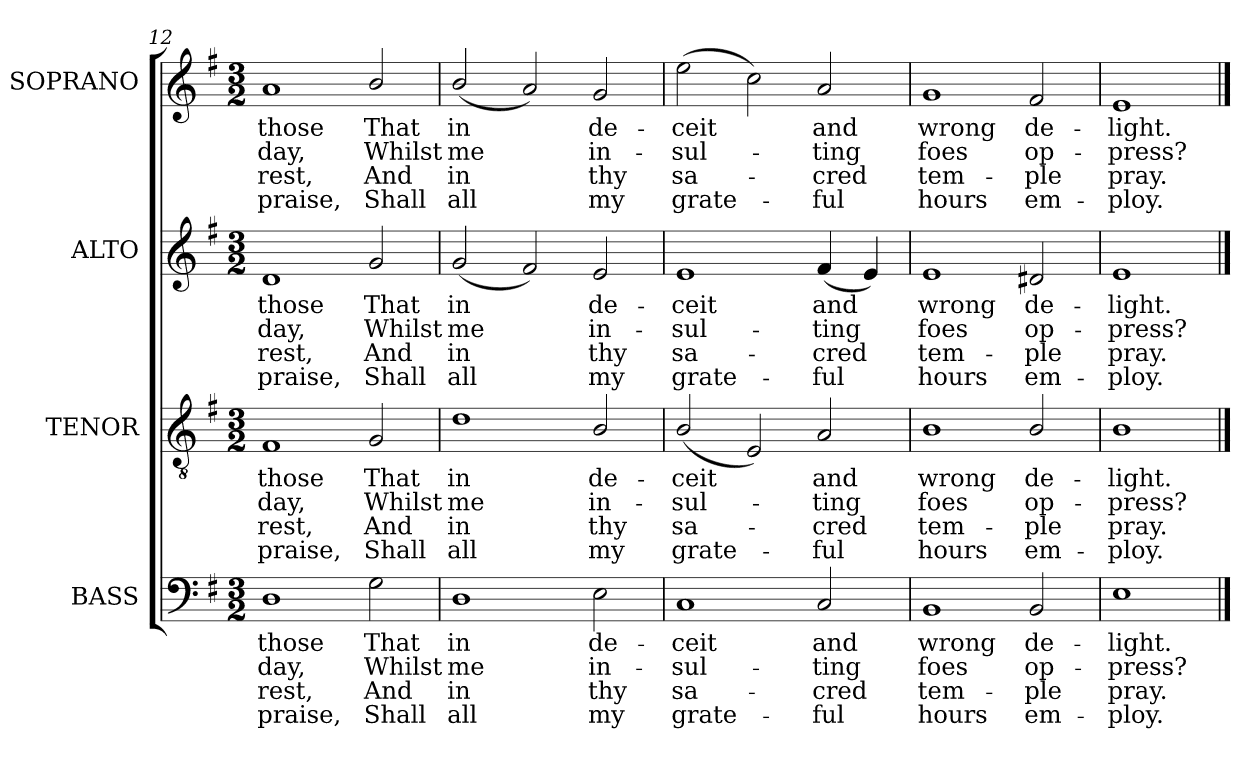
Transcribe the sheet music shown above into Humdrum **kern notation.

**kern	**text	**text	**text	**text	**kern	**text	**text	**text	**text	**kern	**text	**text	**text	**text	**kern	**text	**text	**text	**text
*part4	*part4	*part4	*part4	*part4	*part3	*part3	*part3	*part3	*part3	*part2	*part2	*part2	*part2	*part2	*part1	*part1	*part1	*part1	*part1
*staff4	*staff4	*staff4	*staff4	*staff4	*staff3	*staff3	*staff3	*staff3	*staff3	*staff2	*staff2	*staff2	*staff2	*staff2	*staff1	*staff1	*staff1	*staff1	*staff1
*I"BASS	*	*	*	*	*I"TENOR	*	*	*	*	*I"ALTO	*	*	*	*	*I"SOPRANO	*	*	*	*
*I'B.	*	*	*	*	*I'T.	*	*	*	*	*I'A.	*	*	*	*	*I'S.	*	*	*	*
*clefF4	*	*	*	*	*clefGv2	*	*	*	*	*clefG2	*	*	*	*	*clefG2	*	*	*	*
*	*	*	*	*	*ITrd7c12	*	*	*	*	*	*	*	*	*	*	*	*	*	*
*k[f#]	*	*	*	*	*k[f#]	*	*	*	*	*k[f#]	*	*	*	*	*k[f#]	*	*	*	*
*e:	*	*	*	*	*e:	*	*	*	*	*e:	*	*	*	*	*e:	*	*	*	*
*M3/2	*	*	*	*	*M3/2	*	*	*	*	*M3/2	*	*	*	*	*M3/2	*	*	*	*
=12	=12	=12	=12	=12	=12	=12	=12	=12	=12	=12	=12	=12	=12	=12	=12	=12	=12	=12	=12
!	!LO:LY:b:color=#000000	!LO:LY:b:color=#000000	!LO:LY:b:color=#000000	!LO:LY:b:color=#000000	!	!	!	!	!	!	!	!	!	!	!	!	!	!	!
!	!	!	!	!	!	!LO:LY:b:color=#000000	!LO:LY:b:color=#000000	!LO:LY:b:color=#000000	!LO:LY:b:color=#000000	!	!	!	!	!	!	!	!	!	!
!	!	!	!	!	!	!	!	!	!	!	!LO:LY:b:color=#000000	!LO:LY:b:color=#000000	!LO:LY:b:color=#000000	!LO:LY:b:color=#000000	!	!	!	!	!
!	!	!	!	!	!	!	!	!	!	!	!	!	!	!	!	!LO:LY:b:color=#000000	!LO:LY:b:color=#000000	!LO:LY:b:color=#000000	!LO:LY:b:color=#000000
1Di	those	day,	rest,	praise,	1FF#i	those	day,	rest,	praise,	1di	those	day,	rest,	praise,	1ai	those	day,	rest,	praise,
!	!LO:LY:b:color=#000000	!LO:LY:b:color=#000000	!LO:LY:b:color=#000000	!LO:LY:b:color=#000000	!	!	!	!	!	!	!	!	!	!	!	!	!	!	!
!	!	!	!	!	!	!LO:LY:b:color=#000000	!LO:LY:b:color=#000000	!LO:LY:b:color=#000000	!LO:LY:b:color=#000000	!	!	!	!	!	!	!	!	!	!
!	!	!	!	!	!	!	!	!	!	!	!LO:LY:b:color=#000000	!LO:LY:b:color=#000000	!LO:LY:b:color=#000000	!LO:LY:b:color=#000000	!	!	!	!	!
!	!	!	!	!	!	!	!	!	!	!	!	!	!	!	!	!LO:LY:b:color=#000000	!LO:LY:b:color=#000000	!LO:LY:b:color=#000000	!LO:LY:b:color=#000000
2Gi\	That	Whilst	And	Shall	2GGi/	That	Whilst	And	Shall	2gi/	That	Whilst	And	Shall	2bi/	That	Whilst	And	Shall
=13	=13	=13	=13	=13	=13	=13	=13	=13	=13	=13	=13	=13	=13	=13	=13	=13	=13	=13	=13
!	!LO:LY:b:color=#000000	!LO:LY:b:color=#000000	!LO:LY:b:color=#000000	!LO:LY:b:color=#000000	!	!	!	!	!	!	!	!	!	!	!	!	!	!	!
!	!	!	!	!	!	!LO:LY:b:color=#000000	!LO:LY:b:color=#000000	!LO:LY:b:color=#000000	!LO:LY:b:color=#000000	!	!	!	!	!	!	!	!	!	!
!	!	!	!	!	!	!	!	!	!	!	!LO:LY:b:color=#000000	!LO:LY:b:color=#000000	!LO:LY:b:color=#000000	!LO:LY:b:color=#000000	!	!	!	!	!
!	!	!	!	!	!	!	!	!	!	!	!	!	!	!	!	!LO:LY:b:color=#000000	!LO:LY:b:color=#000000	!LO:LY:b:color=#000000	!LO:LY:b:color=#000000
1Di	in	me	in	all	1Di	in	me	in	all	(2gi/	in	me	in	all	(2bi/	in	me	in	all
.	.	.	.	.	.	.	.	.	.	2f#i/)	.	.	.	.	2ai/)	.	.	.	.
!	!LO:LY:b:color=#000000	!LO:LY:b:color=#000000	!LO:LY:b:color=#000000	!LO:LY:b:color=#000000	!	!	!	!	!	!	!	!	!	!	!	!	!	!	!
!	!	!	!	!	!	!LO:LY:b:color=#000000	!LO:LY:b:color=#000000	!LO:LY:b:color=#000000	!LO:LY:b:color=#000000	!	!	!	!	!	!	!	!	!	!
!	!	!	!	!	!	!	!	!	!	!	!LO:LY:b:color=#000000	!LO:LY:b:color=#000000	!LO:LY:b:color=#000000	!LO:LY:b:color=#000000	!	!	!	!	!
!	!	!	!	!	!	!	!	!	!	!	!	!	!	!	!	!LO:LY:b:color=#000000	!LO:LY:b:color=#000000	!LO:LY:b:color=#000000	!LO:LY:b:color=#000000
2Ei\	de-	in-	thy	my	2BBi/	de-	in-	thy	my	2ei/	de-	in-	thy	my	2gi/	de-	in-	thy	my
=14	=14	=14	=14	=14	=14	=14	=14	=14	=14	=14	=14	=14	=14	=14	=14	=14	=14	=14	=14
!	!LO:LY:b:color=#000000	!LO:LY:b:color=#000000	!LO:LY:b:color=#000000	!LO:LY:b:color=#000000	!	!	!	!	!	!	!	!	!	!	!	!	!	!	!
!	!	!	!	!	!	!LO:LY:b:color=#000000	!LO:LY:b:color=#000000	!LO:LY:b:color=#000000	!LO:LY:b:color=#000000	!	!	!	!	!	!	!	!	!	!
!	!	!	!	!	!	!	!	!	!	!	!LO:LY:b:color=#000000	!LO:LY:b:color=#000000	!LO:LY:b:color=#000000	!LO:LY:b:color=#000000	!	!	!	!	!
!	!	!	!	!	!	!	!	!	!	!	!	!	!	!	!	!LO:LY:b:color=#000000	!LO:LY:b:color=#000000	!LO:LY:b:color=#000000	!LO:LY:b:color=#000000
1Ci	-ceit	-sul-	sa-	-grate-	(2BBi/	-ceit	-sul-	sa-	-grate-	1ei	-ceit	-sul-	sa-	-grate-	(2eei\	-ceit	-sul-	sa-	-grate-
.	.	.	.	.	2EEi/)	.	.	.	.	.	.	.	.	.	2cci\)	.	.	.	.
!	!LO:LY:b:color=#000000	!LO:LY:b:color=#000000	!LO:LY:b:color=#000000	!LO:LY:b:color=#000000	!	!	!	!	!	!	!	!	!	!	!	!	!	!	!
!	!	!	!	!	!	!LO:LY:b:color=#000000	!LO:LY:b:color=#000000	!LO:LY:b:color=#000000	!LO:LY:b:color=#000000	!	!	!	!	!	!	!	!	!	!
!	!	!	!	!	!	!	!	!	!	!	!LO:LY:b:color=#000000	!LO:LY:b:color=#000000	!LO:LY:b:color=#000000	!LO:LY:b:color=#000000	!	!	!	!	!
!	!	!	!	!	!	!	!	!	!	!	!	!	!	!	!	!LO:LY:b:color=#000000	!LO:LY:b:color=#000000	!LO:LY:b:color=#000000	!LO:LY:b:color=#000000
2Ci/	and	-ting	-cred	ful	2AAi/	and	-ting	-cred	ful	(4f#i/	and	-ting	-cred	ful	2ai/	and	-ting	-cred	ful
.	.	.	.	.	.	.	.	.	.	4ei/)	.	.	.	.	.	.	.	.	.
=15	=15	=15	=15	=15	=15	=15	=15	=15	=15	=15	=15	=15	=15	=15	=15	=15	=15	=15	=15
!	!LO:LY:b:color=#000000	!LO:LY:b:color=#000000	!LO:LY:b:color=#000000	!LO:LY:b:color=#000000	!	!	!	!	!	!	!	!	!	!	!	!	!	!	!
!	!	!	!	!	!	!LO:LY:b:color=#000000	!LO:LY:b:color=#000000	!LO:LY:b:color=#000000	!LO:LY:b:color=#000000	!	!	!	!	!	!	!	!	!	!
!	!	!	!	!	!	!	!	!	!	!	!LO:LY:b:color=#000000	!LO:LY:b:color=#000000	!LO:LY:b:color=#000000	!LO:LY:b:color=#000000	!	!	!	!	!
!	!	!	!	!	!	!	!	!	!	!	!	!	!	!	!	!LO:LY:b:color=#000000	!LO:LY:b:color=#000000	!LO:LY:b:color=#000000	!LO:LY:b:color=#000000
1BBi	wrong	foes	tem-	-hours	1BBi	wrong	foes	tem-	-hours	1ei	wrong	foes	tem-	-hours	1gi	wrong	foes	tem-	-hours
!	!LO:LY:b:color=#000000	!LO:LY:b:color=#000000	!LO:LY:b:color=#000000	!LO:LY:b:color=#000000	!	!	!	!	!	!	!	!	!	!	!	!	!	!	!
!	!	!	!	!	!	!LO:LY:b:color=#000000	!LO:LY:b:color=#000000	!LO:LY:b:color=#000000	!LO:LY:b:color=#000000	!	!	!	!	!	!	!	!	!	!
!	!	!	!	!	!	!	!	!	!	!	!LO:LY:b:color=#000000	!LO:LY:b:color=#000000	!LO:LY:b:color=#000000	!LO:LY:b:color=#000000	!	!	!	!	!
!	!	!	!	!	!	!	!	!	!	!	!	!	!	!	!	!LO:LY:b:color=#000000	!LO:LY:b:color=#000000	!LO:LY:b:color=#000000	!LO:LY:b:color=#000000
2BBi/	de-	op-	ple	em-	2BBi/	de-	op-	ple	em-	2d#Xi/	de-	op-	ple	em-	2f#i/	de-	op-	ple	em-
=16	=16	=16	=16	=16	=16	=16	=16	=16	=16	=16	=16	=16	=16	=16	=16	=16	=16	=16	=16
!	!LO:LY:b:color=#000000	!LO:LY:b:color=#000000	!LO:LY:b:color=#000000	!LO:LY:b:color=#000000	!	!	!	!	!	!	!	!	!	!	!	!	!	!	!
!	!	!	!	!	!	!LO:LY:b:color=#000000	!LO:LY:b:color=#000000	!LO:LY:b:color=#000000	!LO:LY:b:color=#000000	!	!	!	!	!	!	!	!	!	!
!	!	!	!	!	!	!	!	!	!	!	!LO:LY:b:color=#000000	!LO:LY:b:color=#000000	!LO:LY:b:color=#000000	!LO:LY:b:color=#000000	!	!	!	!	!
!	!	!	!	!	!	!	!	!	!	!	!	!	!	!	!	!LO:LY:b:color=#000000	!LO:LY:b:color=#000000	!LO:LY:b:color=#000000	!LO:LY:b:color=#000000
1Ei	-light.	-press?	-pray.	ploy.	1BBi	-light.	-press?	-pray.	ploy.	1ei	-light.	-press?	-pray.	ploy.	1ei	-light.	-press?	-pray.	ploy.
==	==	==	==	==	==	==	==	==	==	==	==	==	==	==	==	==	==	==	==
*-	*-	*-	*-	*-	*-	*-	*-	*-	*-	*-	*-	*-	*-	*-	*-	*-	*-	*-	*-
